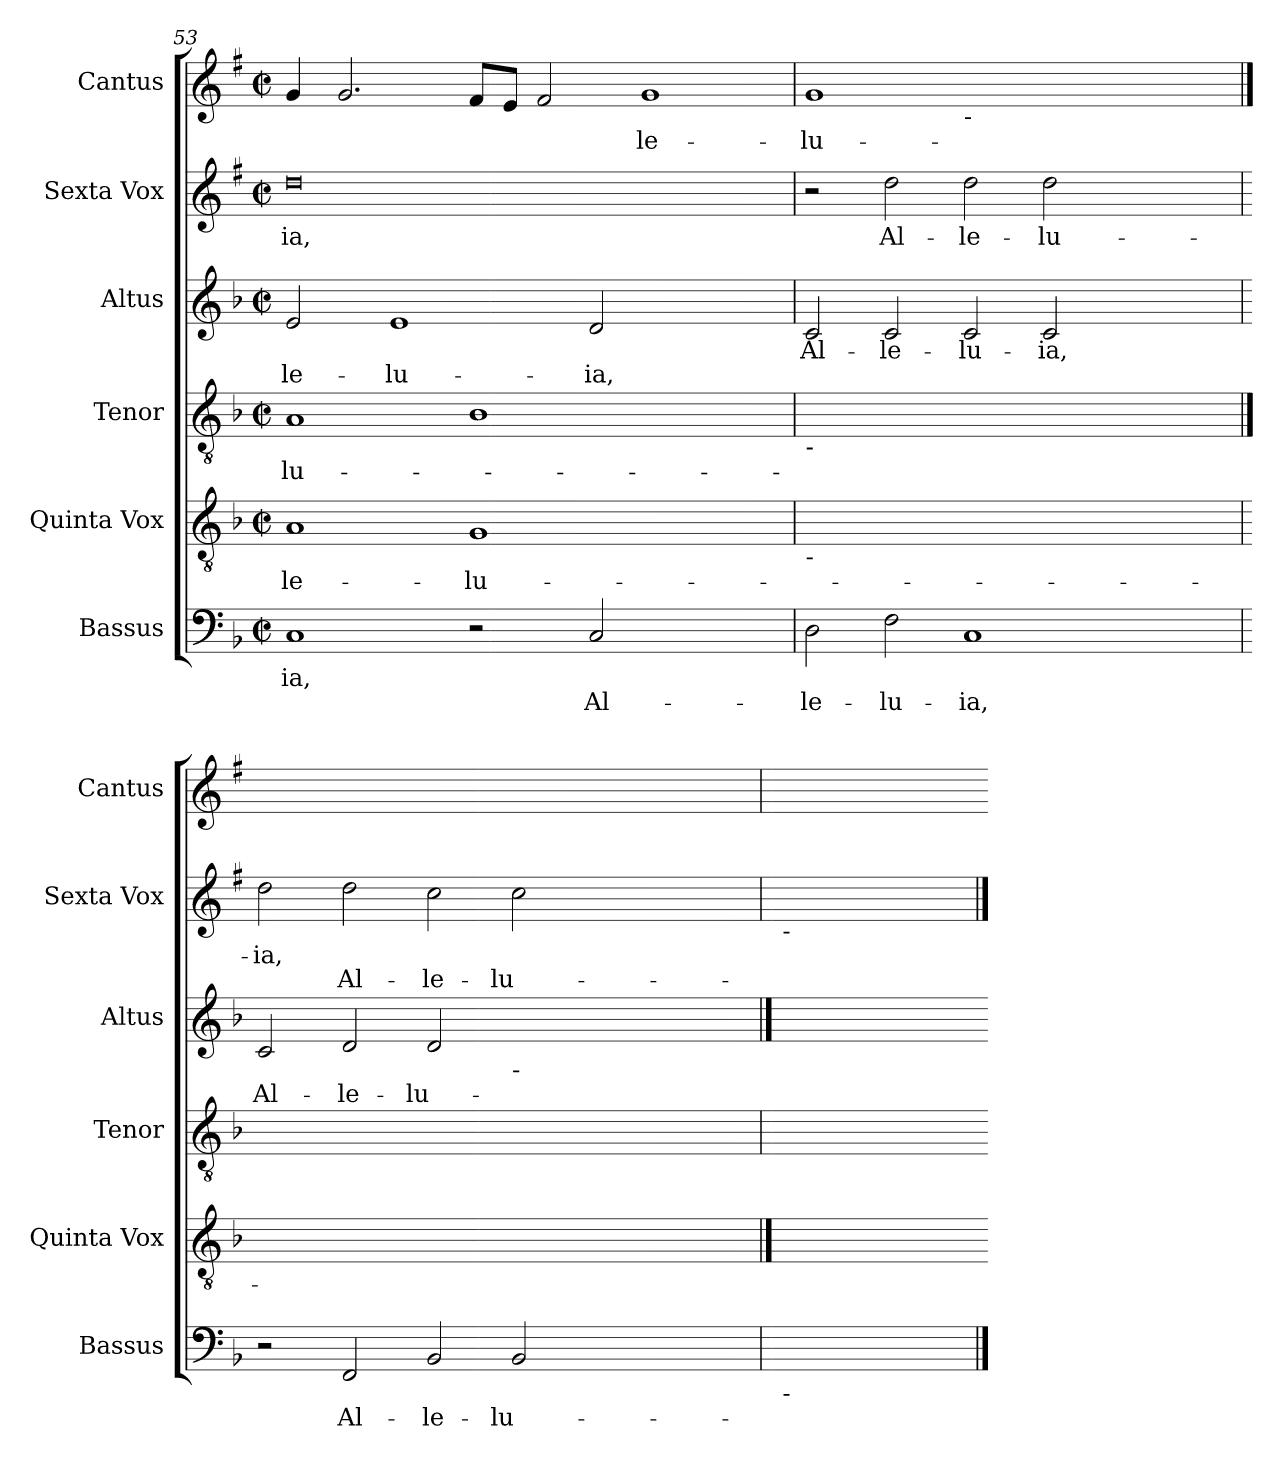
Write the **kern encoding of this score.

**kern	**text	**text	**kern	**text	**kern	**text	**kern	**text	**text	**kern	**text	**text	**kern	**text
*part6	*part6	*part6	*part5	*part5	*part4	*part4	*part3	*part3	*part3	*part2	*part2	*part2	*part1	*part1
*staff6	*staff6	*staff6	*staff5	*staff5	*staff4	*staff4	*staff3	*staff3	*staff3	*staff2	*staff2	*staff2	*staff1	*staff1
*I"Bassus	*	*	*I"Quinta Vox	*	*I"Tenor	*	*I"Altus	*	*	*I"Sexta Vox	*	*	*I"Cantus	*
*I'Bassus	*	*	*I'Quinta Vox	*	*I'Tenor	*	*I'Altus	*	*	*I'Sexta Vox	*	*	*I'Cantus	*
*clefF4	*	*	*clefGv2	*	*clefGv2	*	*clefG2	*	*	*clefG2	*	*	*clefG2	*
*	*	*	*	*	*	*	*	*	*	*ITrd1c2	*	*	*ITrd1c2	*
*k[b-]	*	*	*k[b-]	*	*k[b-]	*	*k[b-]	*	*	*k[b-]	*	*	*k[b-]	*
*F:	*	*	*F:	*	*F:	*	*F:	*	*	*F:	*	*	*F:	*
*M4/2	*	*	*M4/2	*	*M4/2	*	*M4/2	*	*	*M4/2	*	*	*M4/2	*
*met(c|)	*	*	*met(c|)	*	*met(c|)	*	*met(c|)	*	*	*met(c|)	*	*	*met(c|)	*
=53	=53	=53	=53	=53	=53	=53	=53	=53	=53	=53	=53	=53	=53	=53
!	!LO:LY:b	!	!	!LO:LY:b	!	!LO:LY:b	!	!	!LO:LY:b	!	!LO:LY:b	!	!	!
1C	-ia,	.	1A	-le-	1A	lu-	2e	.	-le-	0cc	-ia,	.	4f	.
.	.	.	.	.	.	.	.	.	.	.	.	.	2.f	.
!	!	!	!	!	!	!	!	!	!LO:LY:b	!	!	!	!	!
.	.	.	.	.	.	.	1e	.	-lu-	.	.	.	.	.
!	!	!	!	!LO:LY:b	!	!	!	!	!	!	!	!	!	!
2r	.	.	1G	-lu-	1B-	.	.	.	.	.	.	.	8eL	.
.	.	.	.	.	.	.	.	.	.	.	.	.	8dJ	.
.	.	.	.	.	.	.	.	.	.	.	.	.	2e	.
!	!	!LO:LY:b	!	!	!	!	!	!	!LO:LY:b	!	!	!	!	!
2C	.	Al-	.	.	.	.	2d	.	-ia,	.	.	.	.	.
!	!	!	!	!	!	!	!	!	!	!	!	!	!	!LO:LY:b
.	.	.	.	.	.	.	.	.	.	.	.	.	1f	-le-
2.ryy	.	.	2.ryy	.	2.ryy	.	2.ryy	.	.	2.ryy	.	.	.	.
=54	=54	=54	=54	=54	=54	=54	=54	=54	=54	=54	=54	=54	=54	=54
!	!	!	!	!	!LO:TX:b:t=-	!	!	!	!	!	!	!	!	!
!	!	!	!LO:TX:b:t=-	!	!	!	!	!	!	!	!	!	!	!
!	!	!LO:LY:b	!	!LO:LY:b	!	!LO:LY:b	!	!LO:LY:b	!	!	!	!	!	!LO:LY:b
2D	.	-le-	[0Fyy	-ia.	0Ayy	-ia.	2c	Al-	.	2r	.	.	1f	-lu-
!	!	!LO:LY:b	!	!	!	!	!	!LO:LY:b	!	!	!LO:LY:b	!	!	!
2F	.	-lu-	.	.	.	.	2c	-le-	.	2cc	Al-	.	.	.
!	!	!	!	!	!	!	!	!	!	!	!	!	!LO:TX:b:t=-	!
!	!	!LO:LY:b	!	!	!	!	!	!LO:LY:b	!	!	!LO:LY:b	!	!	!LO:LY:b
1C	.	-ia,	.	.	.	.	2c	-lu-	.	2cc	-le-	.	0fyy	-ia.
!	!	!	!	!	!	!	!	!LO:LY:b	!	!	!LO:LY:b	!	!	!
.	.	.	.	.	.	.	2c	-ia,	.	2cc	-lu-	.	.	.
1ryy	.	.	1ryy	.	1ryy	.	1ryy	.	.	1ryy	.	.	.	.
=	==	==	=	==	==	==	=	==	==	=	==	==	==	==
!	!	!	!	!	!	!	!	!LO:LY:b	!	!	!LO:LY:b	!	!	!
2r	.	.	0Fyy]	.	0ryy	.	2c	Al-	.	2cc	-ia,	.	0ryy	.
!	!LO:LY:b	!	!	!	!	!	!	!LO:LY:b	!	!	!	!LO:LY:b	!	!
2FF	Al-	.	.	.	.	.	2d	-le-	.	2cc	.	Al-	.	.
!	!LO:LY:b	!	!	!	!	!	!	!LO:LY:b	!	!	!	!LO:LY:b	!	!
2BB-	-le-	.	.	.	.	.	2d	-lu-	.	2b-	.	-le-	.	.
!	!	!	!	!	!	!	!LO:TX:b:t=-	!	!	!	!	!	!	!
!	!LO:LY:b	!	!	!	!	!	!	!LO:LY:b	!	!	!	!LO:LY:b	!	!
2BB-	-lu-	.	.	.	.	.	0cyy	-ia.	.	2b-	.	-lu-	.	.
1.ryy	.	.	1.ryy	.	1.ryy	.	.	.	.	1.ryy	.	.	1.ryy	.
=	=	=	==	=	=	=	==	=	=	=	=	=	=	=
!	!	!	!	!	!	!	!	!	!	!LO:TX:b:t=-	!	!	!	!
!LO:TX:b:t=-	!	!	!	!	!	!	!	!	!	!	!	!	!	!
!	!LO:LY:b	!	!	!	!	!	!	!	!	!	!	!LO:LY:b	!	!
0FFyy	-ia.	.	0ryy	.	0ryy	.	0ryy	.	.	0ccyy	.	-ia.	0ryy	.
==	=	=	=	=	=	=	=	=	=	==	=	=	=	=
*-	*-	*-	*-	*-	*-	*-	*-	*-	*-	*-	*-	*-	*-	*-
